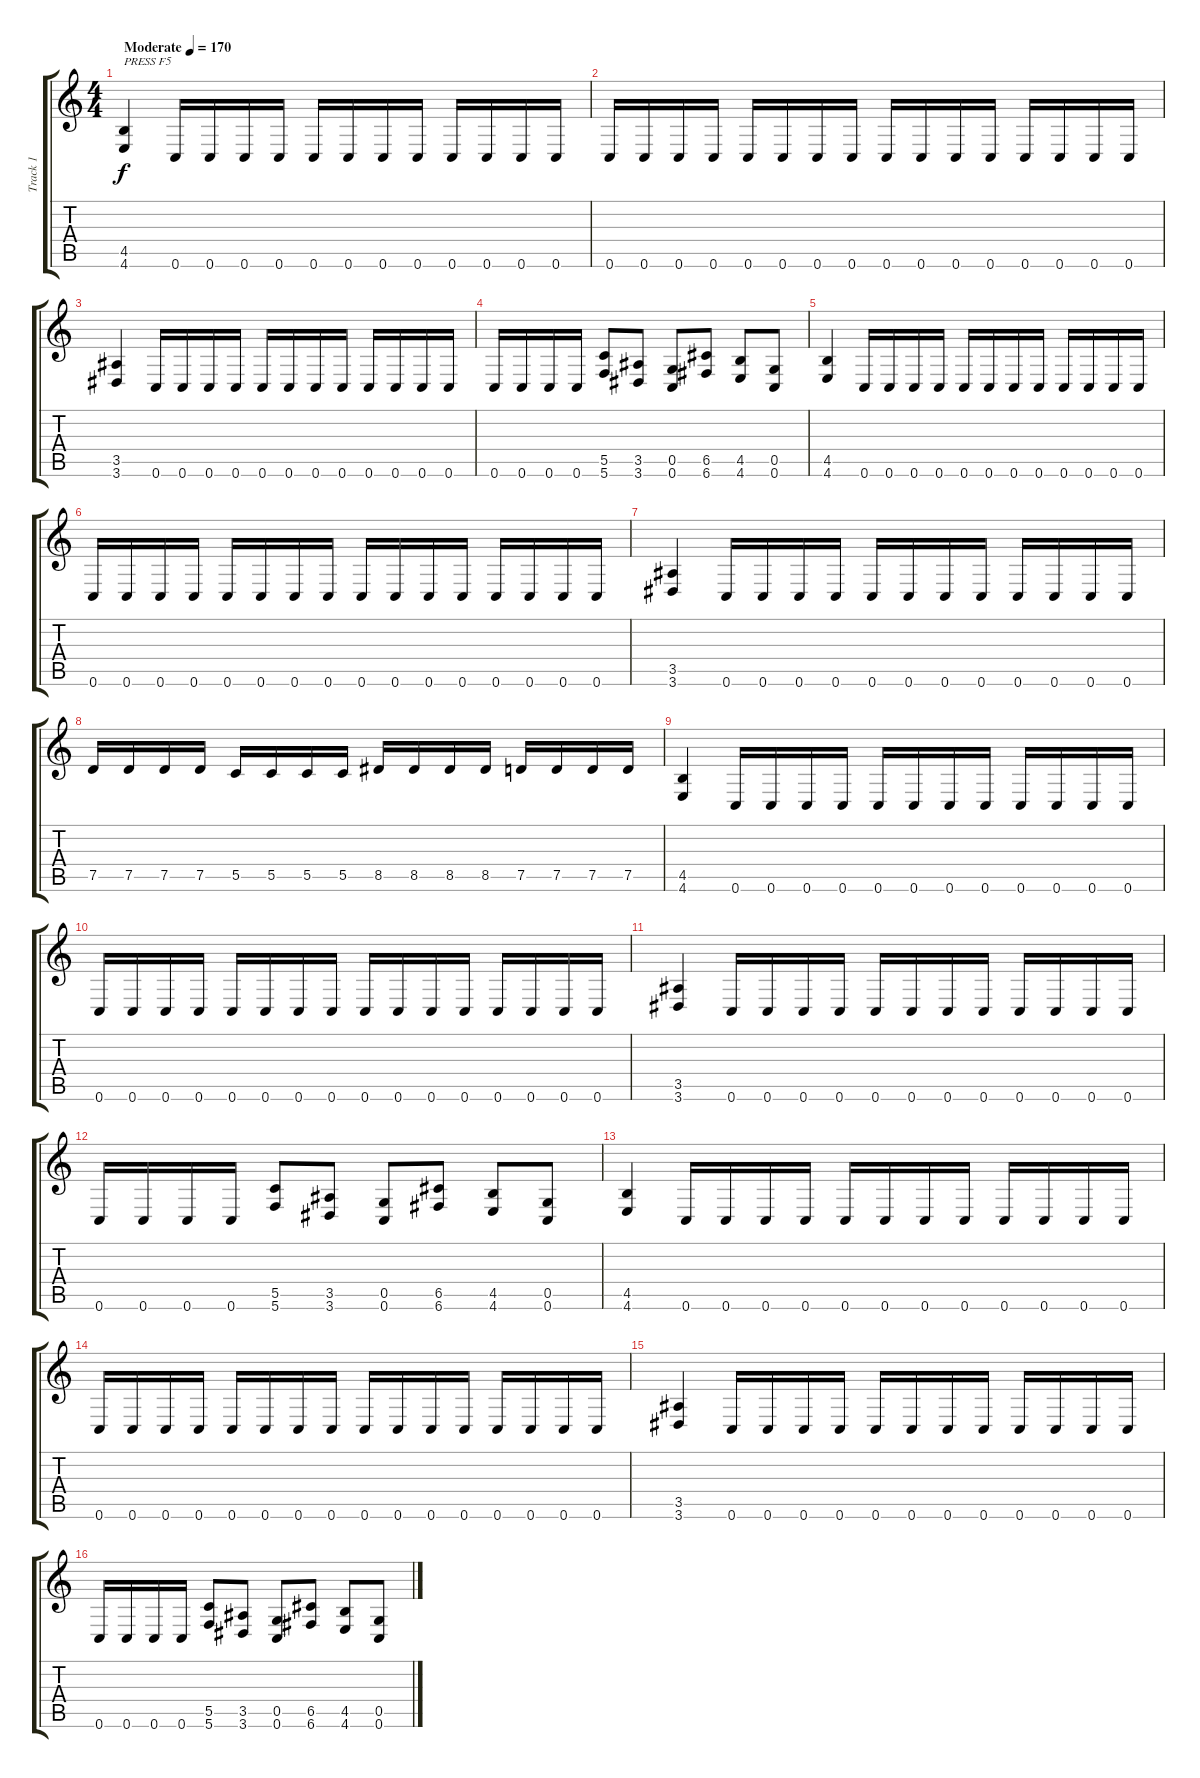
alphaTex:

\track ("Track 1" "Track 1") {instrument distortionguitar}
\staff {score tabs}
\tuning (D4 A3 F3 C3 G2 C2) {hide}
\ts (4 4)
\tempo (170 "Moderate")
\clef g2
\ks c
(4.5 4.6).4{txt "PRESS F5" dy f instrument distortionguitar} 0.6.16 0.6.16 0.6.16 0.6.16 0.6.16 0.6.16 0.6.16 0.6.16 0.6.16 0.6.16 0.6.16 0.6.16 |
0.6.16 0.6.16 0.6.16 0.6.16 0.6.16 0.6.16 0.6.16 0.6.16 0.6.16 0.6.16 0.6.16 0.6.16 0.6.16 0.6.16 0.6.16 0.6.16 |
(3.5 3.6).4 0.6.16 0.6.16 0.6.16 0.6.16 0.6.16 0.6.16 0.6.16 0.6.16 0.6.16 0.6.16 0.6.16 0.6.16 |
0.6.16 0.6.16 0.6.16 0.6.16 (5.5 5.6).8 (3.5 3.6).8 (0.5 0.6).8 (6.5 6.6).8 (4.5 4.6).8 (0.5 0.6).8 |
(4.5 4.6).4 0.6.16 0.6.16 0.6.16 0.6.16 0.6.16 0.6.16 0.6.16 0.6.16 0.6.16 0.6.16 0.6.16 0.6.16 |
0.6.16 0.6.16 0.6.16 0.6.16 0.6.16 0.6.16 0.6.16 0.6.16 0.6.16 0.6.16 0.6.16 0.6.16 0.6.16 0.6.16 0.6.16 0.6.16 |
(3.5 3.6).4 0.6.16 0.6.16 0.6.16 0.6.16 0.6.16 0.6.16 0.6.16 0.6.16 0.6.16 0.6.16 0.6.16 0.6.16 |
7.5.16 7.5.16 7.5.16 7.5.16 5.5.16 5.5.16 5.5.16 5.5.16 8.5.16 8.5.16 8.5.16 8.5.16 7.5.16 7.5.16 7.5.16 7.5.16 |
(4.5 4.6).4 0.6.16 0.6.16 0.6.16 0.6.16 0.6.16 0.6.16 0.6.16 0.6.16 0.6.16 0.6.16 0.6.16 0.6.16 |
0.6.16 0.6.16 0.6.16 0.6.16 0.6.16 0.6.16 0.6.16 0.6.16 0.6.16 0.6.16 0.6.16 0.6.16 0.6.16 0.6.16 0.6.16 0.6.16 |
(3.5 3.6).4 0.6.16 0.6.16 0.6.16 0.6.16 0.6.16 0.6.16 0.6.16 0.6.16 0.6.16 0.6.16 0.6.16 0.6.16 |
0.6.16 0.6.16 0.6.16 0.6.16 (5.5 5.6).8 (3.5 3.6).8 (0.5 0.6).8 (6.5 6.6).8 (4.5 4.6).8 (0.5 0.6).8 |
(4.5 4.6).4 0.6.16 0.6.16 0.6.16 0.6.16 0.6.16 0.6.16 0.6.16 0.6.16 0.6.16 0.6.16 0.6.16 0.6.16 |
0.6.16 0.6.16 0.6.16 0.6.16 0.6.16 0.6.16 0.6.16 0.6.16 0.6.16 0.6.16 0.6.16 0.6.16 0.6.16 0.6.16 0.6.16 0.6.16 |
(3.5 3.6).4 0.6.16 0.6.16 0.6.16 0.6.16 0.6.16 0.6.16 0.6.16 0.6.16 0.6.16 0.6.16 0.6.16 0.6.16 |
0.6.16 0.6.16 0.6.16 0.6.16 (5.5 5.6).8 (3.5 3.6).8 (0.5 0.6).8 (6.5 6.6).8 (4.5 4.6).8 (0.5 0.6).8
